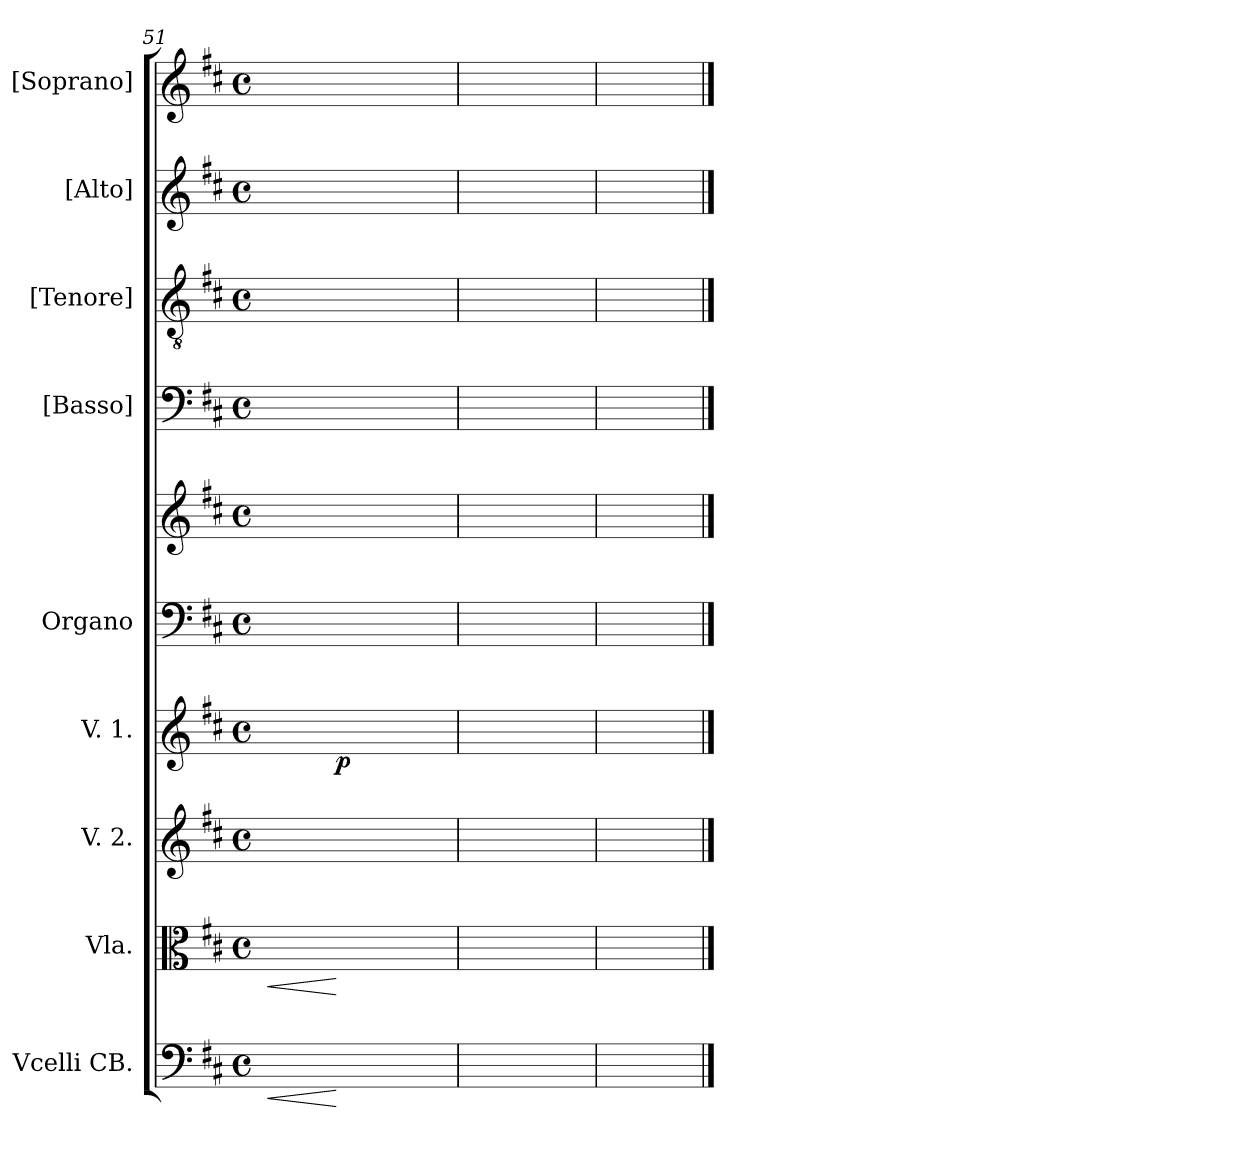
**kern	**dynam	**kern	**dynam	**kern	**kern	**dynam	**kern	**kern	**kern	**kern	**kern	**kern	**text	**text
*part9	*part9	*part8	*part8	*part7	*part6	*part6	*part5	*part5	*part4	*part3	*part2	*part1	*part1	*part1
*staff10	*staff10	*staff9	*staff9	*staff8	*staff7	*staff7	*staff6	*staff5	*staff4	*staff3	*staff2	*staff1	*staff1	*staff1
*I"Vcelli CB.	*	*I"Vla.	*	*I"V. 2.	*I"V. 1.	*	*I"Organo	*	*I"[Basso]	*I"[Tenore]	*I"[Alto]	*I"[Soprano]	*	*
*	*	*I'vla	*	*	*	*	*I'org	*	*I'B	*I'T	*I'A	*I'S	*	*
*clefF4	*	*clefC3	*	*clefG2	*clefG2	*	*clefF4	*clefG2	*clefF4	*clefGv2	*clefG2	*clefG2	*	*
*k[f#c#]	*	*k[f#c#]	*	*k[f#c#]	*k[f#c#]	*	*k[f#c#]	*k[f#c#]	*k[f#c#]	*k[f#c#]	*k[f#c#]	*k[f#c#]	*	*
*D:	*	*D:	*	*D:	*D:	*	*D:	*D:	*D:	*D:	*D:	*D:	*	*
*M4/4	*	*M4/4	*	*M4/4	*M4/4	*	*M4/4	*M4/4	*M4/4	*M4/4	*M4/4	*M4/4	*	*
*met(c)	*	*met(c)	*	*met(c)	*met(c)	*	*met(c)	*met(c)	*met(c)	*met(c)	*met(c)	*met(c)	*	*
=51	=51	=51	=51	=51	=51	=51	=51	=51	=51	=51	=51	=51	=51	=51
*^	*	*	*	*	*	*	*	*	*	*	*	*	*	*
!	!	!LO:HP:b	!	!LO:HP:b	!	!	!	!	!	!	!	!	!	!	!
*	*	*	*	*	*	*	*	*	*^	*	*	*	*	*	*
4F#/yy	2B\yy	<	4F#/yy	<	4ryy	4ryy	.	2BB/yy	4eyy/ 4cc#yy/	2rcyy	4BB/yy	4F#/yy	4e/yy	4cc#\yy	vi-	ob-
8B/Lyy	.	.	8B/Lyy	.	2B^</yy	8ryy	.	.	8dyy/ 8byy/L	.	8BB/Lyy	8B\Lyy	8d/Lyy	8b/Lyy	-de	-ja-
!	!	!	!	!	!	!	!LO:DY:b	!	!	!	!	!	!	!	!	!
8d/Jyy	.	[	8d/Jyy	[	.	8f#/yy	p	.	8Byy/ [8f#yy/J	.	8BB/Jyy	8d\Jyy	8B/Jyy	8f#/Jyy	la-	-wi
4f#/yy	4D\yy	.	4f#\yy	.	.	4a/yy	.	4DDyy/ 4Dyy/	4f#yy]/ 4ayy/	2B\yy	4D\yy	4f#\yy	4B/yy	4a/yy	-bo-	praw-
4B/yy	4E\yy	.	4e\yy	.	4B/yy	4g/yy	.	4EEyy/ 4Eyy/	4eyy/ 4gyy/	.	8E\Lyy	8e\Lyy	8B/Lyy	8g/Lyy	-rem	-dy
.	.	.	.	.	.	.	.	.	.	.	8E\Jyy	8B\Jyy	8B/Jyy	8f#/Jyy	.	ży-
=52	=52	=52	=52	=52	=52	=52	=52	=52	=52	=52	=52	=52	=52	=52	=52	=52
1F#yy	1F#yy	.	2d\yy	.	2B/yy	[1f#yy	.	1FF#yy 1F#yy	[1f#yy	2Byy\ 2dyy\	1F#yy	2d\yy	2B/yy	1f#yy	me-	-wo­ta
.	.	.	2A#X/yy	.	2c#/yy	.	.	.	.	2A#Xyy\ 2c#yy\	.	2A#X/yy	2c#/yy	.	.	.
=53	=53	=53	=53	=53	=53	=53	=53	=53	=53	=53	=53	=53	=53	=53	=53	=53
1BByy	1BByy	.	1Byy	.	1dyy	1f#yy]	.	1BBByy 1BByy	1f#yy]	1Byy 1dyy	1BByy	1Byy	1dyy	1f#yy	-um.	nam.
*v	*v	*	*	*	*	*	*	*	*v	*v	*	*	*	*	*	*
==	==	==	==	==	==	==	==	==	==	==	==	==	==	==
*-	*-	*-	*-	*-	*-	*-	*-	*-	*-	*-	*-	*-	*-	*-
